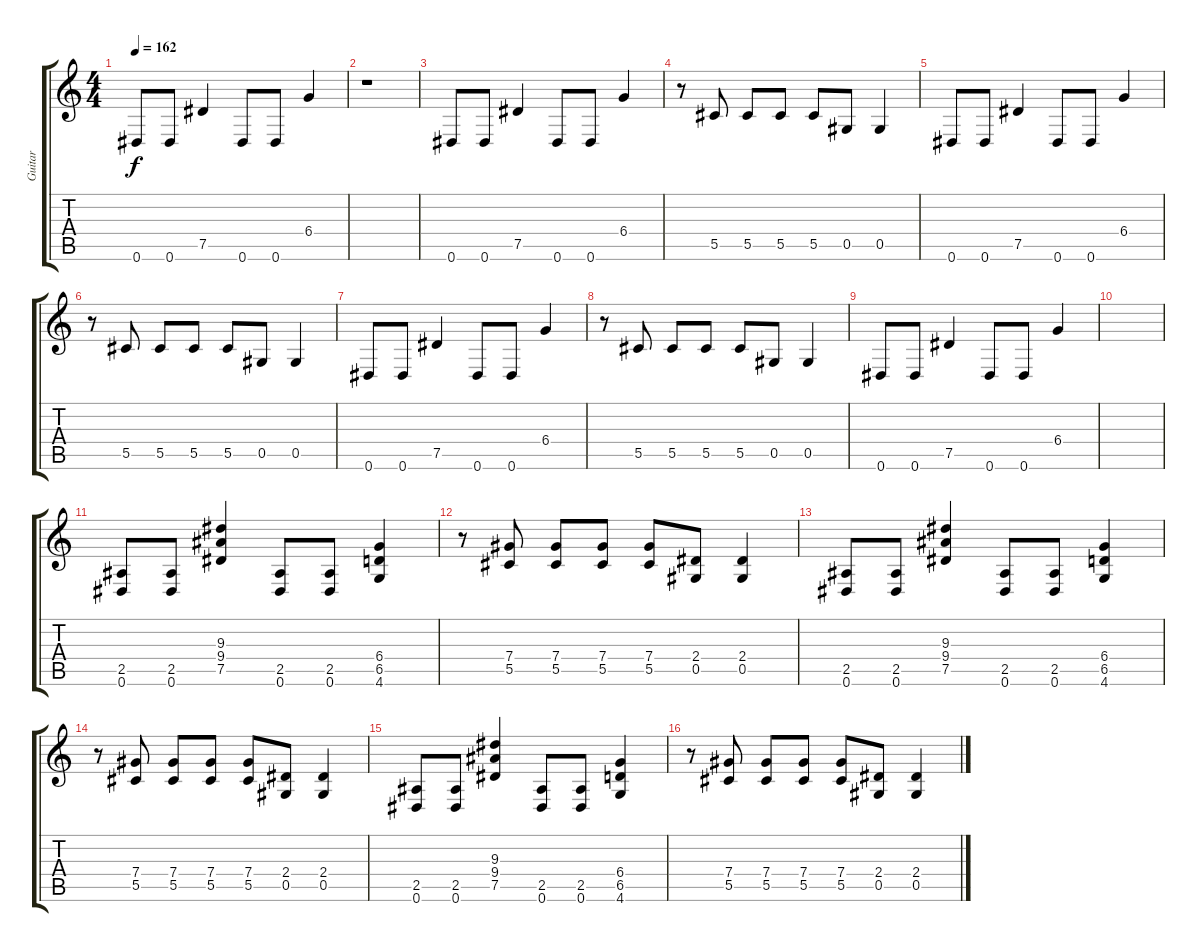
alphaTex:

\track ("Guitar" "Guitar") {instrument distortionguitar}
\staff {score tabs}
\tuning (Eb4 Bb3 Gb3 Db3 Ab2 Eb2) {hide}
\ts (4 4)
\tempo 162
\clef g2
\ks c
0.6.8{dy f volume 9 balance 0 instrument overdrivenguitar} 0.6.8 7.5.4 0.6.8 0.6.8 6.4.4 |
r.1 |
0.6.8 0.6.8 7.5.4 0.6.8 0.6.8 6.4.4 |
r.8 5.5.8 5.5.8 5.5.8 5.5.8 0.5.8 0.5.4 |
0.6.8 0.6.8 7.5.4 0.6.8 0.6.8 6.4.4 |
r.8 5.5.8 5.5.8 5.5.8 5.5.8 0.5.8 0.5.4 |
0.6.8 0.6.8 7.5.4 0.6.8 0.6.8 6.4.4 |
r.8 5.5.8 5.5.8 5.5.8 5.5.8 0.5.8 0.5.4 |
0.6.8 0.6.8 7.5.4 0.6.8 0.6.8 6.4.4 |
|
(2.5 0.6).8{volume 13 balance 16 instrument distortionguitar} (2.5 0.6).8 (9.3 9.4 7.5).4 (2.5 0.6).8 (2.5 0.6).8 (6.4 6.5 4.6).4 |
r.8 (7.4 5.5).8 (7.4 5.5).8 (7.4 5.5).8 (7.4 5.5).8 (2.4 0.5).8 (2.4 0.5).4 |
(2.5 0.6).8 (2.5 0.6).8 (9.3 9.4 7.5).4 (2.5 0.6).8 (2.5 0.6).8 (6.4 6.5 4.6).4 |
r.8 (7.4 5.5).8 (7.4 5.5).8 (7.4 5.5).8 (7.4 5.5).8 (2.4 0.5).8 (2.4 0.5).4 |
(2.5 0.6).8 (2.5 0.6).8 (9.3 9.4 7.5).4 (2.5 0.6).8 (2.5 0.6).8 (6.4 6.5 4.6).4 |
r.8 (7.4 5.5).8 (7.4 5.5).8 (7.4 5.5).8 (7.4 5.5).8 (2.4 0.5).8 (2.4 0.5).4
